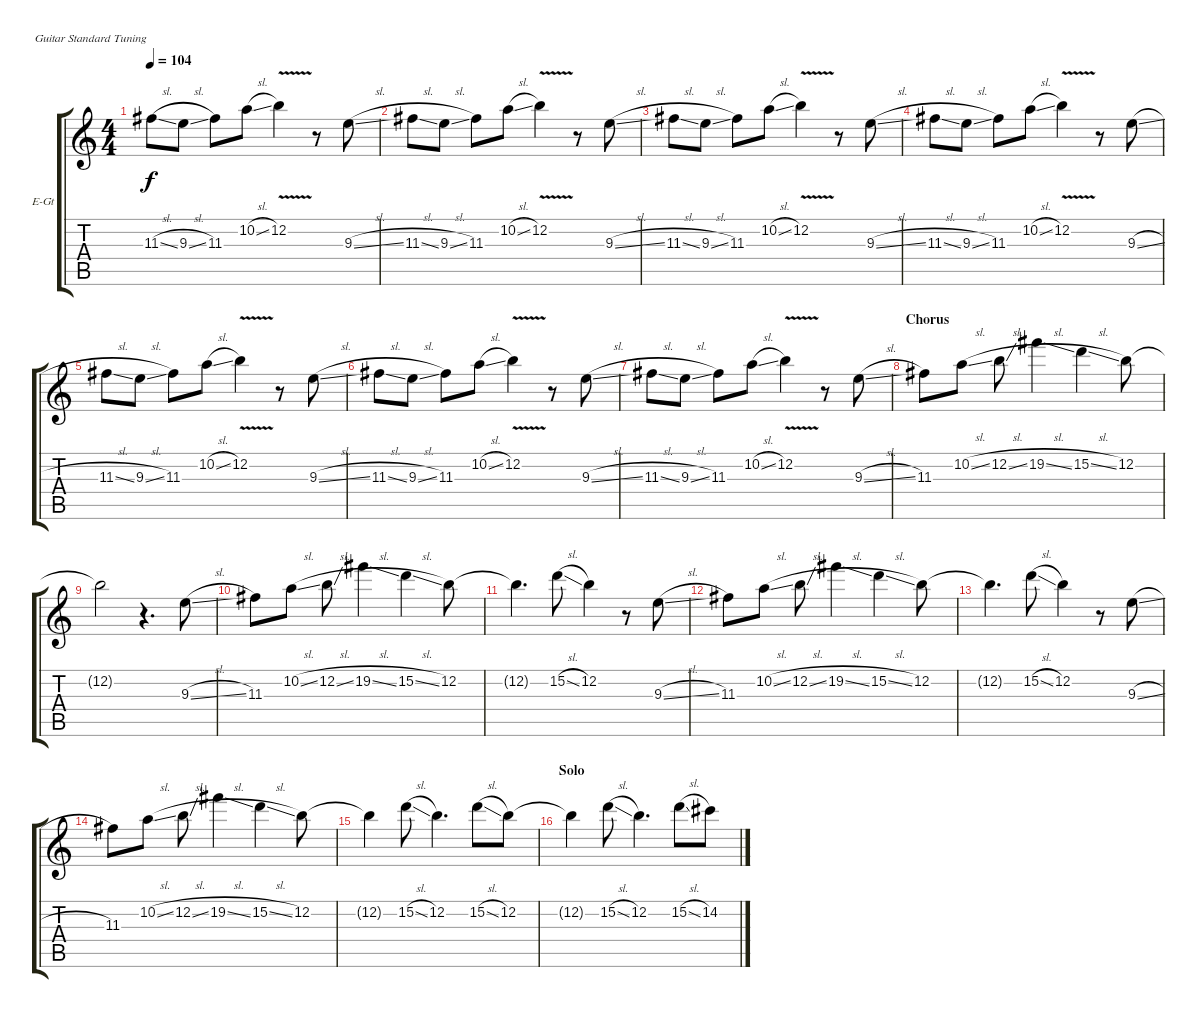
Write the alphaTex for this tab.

\defaultSystemsLayout 4
\bracketExtendMode groupsimilarinstruments
\firstSystemTrackNameOrientation horizontal
\otherSystemsTrackNameOrientation horizontal
\track ("Lead Guitar" "E-Gt") {instrument overdrivenguitar}
\staff {score tabs}
\tuning (E4 B3 G3 D3 A2 E2)
\ts (4 4)
\tempo 104
\clef g2
\ks c
11.3{sl}.8{dy f} 9.3{sl}.8 11.3.8 10.2{sl}.8 12.2{v}.4 r.8 9.3{sl}.8 |
11.3{sl}.8 9.3{sl}.8 11.3.8 10.2{sl}.8 12.2{v}.4 r.8 9.3{sl}.8 |
11.3{sl}.8 9.3{sl}.8 11.3.8 10.2{sl}.8 12.2{v}.4 r.8 9.3{sl}.8 |
11.3{sl}.8 9.3{sl}.8 11.3.8 10.2{sl}.8 12.2{v}.4 r.8 9.3{sl}.8 |
11.3{sl}.8 9.3{sl}.8 11.3.8 10.2{sl}.8 12.2{v}.4 r.8 9.3{sl}.8 |
11.3{sl}.8 9.3{sl}.8 11.3.8 10.2{sl}.8 12.2{v}.4 r.8 9.3{sl}.8 |
11.3{sl}.8 9.3{sl}.8 11.3.8 10.2{sl}.8 12.2{v}.4 r.8 9.3{sl}.8 |
\section ("" "Chorus")
11.3.8 10.2{sl}.8 12.2{sl}.8 19.2{sl}.4 15.2{sl}.4 12.2.8 |
12.2{t}.2 r.4{d} 9.3{sl}.8 |
11.3.8 10.2{sl}.8 12.2{sl}.8 19.2{sl}.4 15.2{sl}.4 12.2.8 |
12.2{t}.4{d} 15.2{sl}.8 12.2.4 r.8 9.3{sl}.8 |
11.3.8 10.2{sl}.8 12.2{sl}.8 19.2{sl}.4 15.2{sl}.4 12.2.8 |
12.2{t}.4{d} 15.2{sl}.8 12.2.4 r.8 9.3{sl}.8 |
11.3.8 10.2{sl}.8 12.2{sl}.8 19.2{sl}.4 15.2{sl}.4 12.2.8 |
12.2{t}.4 15.2{sl}.8 12.2.4{d} 15.2{sl}.8 12.2.8 |
\section ("" "Solo")
12.2{t}.4 15.2{sl}.8 12.2.4{d} 15.2{sl}.8 14.2.8
